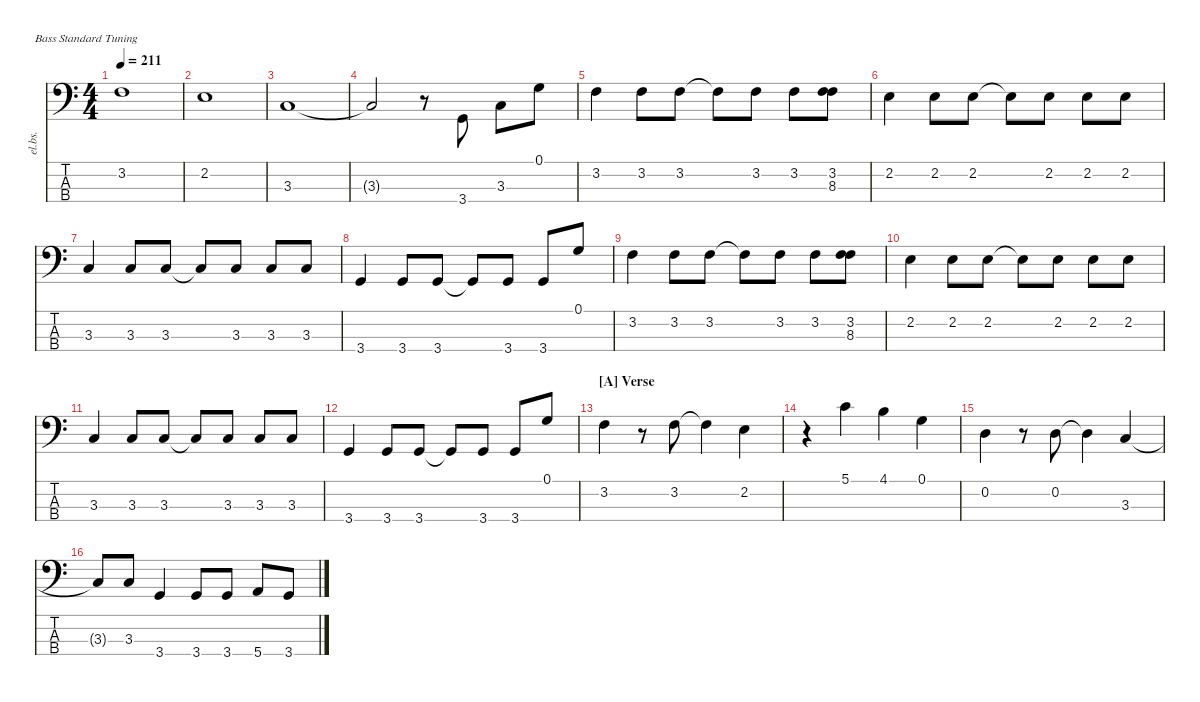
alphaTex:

\defaultSystemsLayout 4
\hideDynamics
\bracketExtendMode nobrackets
\track ("Bass" "el.bs.") {instrument electricbassfinger}
\staff {score tabs}
\tuning (G2 D2 A1 E1)
\ts (4 4)
\tempo 211
\clef f4
\ks c
3.2.1{dy fff beam Down} |
2.2.1{beam Down} |
3.3.1{beam Up} |
3.3{t}.2{beam Up} r.8{beam Down} 3.4.8{beam Up} 3.3.8{beam Down} 0.1.8{beam Down} |
3.2.4{beam Down} 3.2.8{dy mf beam Down} 3.2.8{dy ff beam Down} 3.2{t}.8{beam Down} 3.2.8{dy mf beam Down} 3.2.8{dy fff beam Down} (8.3 3.2).8{dy f beam Down} |
2.2.4{dy fff beam Down} 2.2.8{dy mf beam Down} 2.2.8{dy ff beam Down} 2.2{t}.8{beam Down} 2.2.8{dy mf beam Down} 2.2.8{dy f beam Down} 2.2.8{dy mf beam Down} |
3.3.4{dy fff beam Up} 3.3.8{dy f beam Up} 3.3.8{beam Up} 3.3{t}.8{beam Up} 3.3.8{dy mf beam Up} 3.3.8{dy f beam Up} 3.3.8{dy mf beam Up} |
3.4.4{dy fff beam Up} 3.4.8{dy f beam Up} 3.4.8{dy fff beam Up} 3.4{t}.8{beam Up} 3.4.8{dy f beam Up} 3.4.8{dy ff beam Up} 0.1.8{dy fff beam Up} |
3.2.4{beam Down} 3.2.8{dy mf beam Down} 3.2.8{dy ff beam Down} 3.2{t}.8{beam Down} 3.2.8{dy mf beam Down} 3.2.8{dy fff beam Down} (8.3 3.2).8{dy f beam Down} |
2.2.4{dy fff beam Down} 2.2.8{dy mf beam Down} 2.2.8{dy ff beam Down} 2.2{t}.8{beam Down} 2.2.8{dy mf beam Down} 2.2.8{dy f beam Down} 2.2.8{dy mf beam Down} |
3.3.4{dy fff beam Up} 3.3.8{dy f beam Up} 3.3.8{beam Up} 3.3{t}.8{beam Up} 3.3.8{dy mf beam Up} 3.3.8{dy f beam Up} 3.3.8{dy mf beam Up} |
3.4.4{dy fff beam Up} 3.4.8{dy f beam Up} 3.4.8{dy fff beam Up} 3.4{t}.8{beam Up} 3.4.8{dy f beam Up} 3.4.8{dy ff beam Up} 0.1.8{dy fff beam Up} |
\section ("A" "Verse")
3.2.4{beam Down} r.8{beam Down} 3.2.8{beam Down} 3.2{t}.4{beam Down} 2.2.4{beam Down} |
r.4{beam Down} 5.1.4{dy ff beam Down} 4.1.4{beam Down} 0.1.4{beam Down} |
0.2.4{beam Down} r.8{beam Down} 0.2.8{beam Down} 0.2{t}.4{beam Down} 3.3.4{beam Up} |
3.3{t}.8{beam Up} 3.3.8{beam Up} 3.4.4{beam Up} 3.4.8{beam Up} 3.4.8{beam Up} 5.4.8{beam Up} 3.4.8{beam Up}
